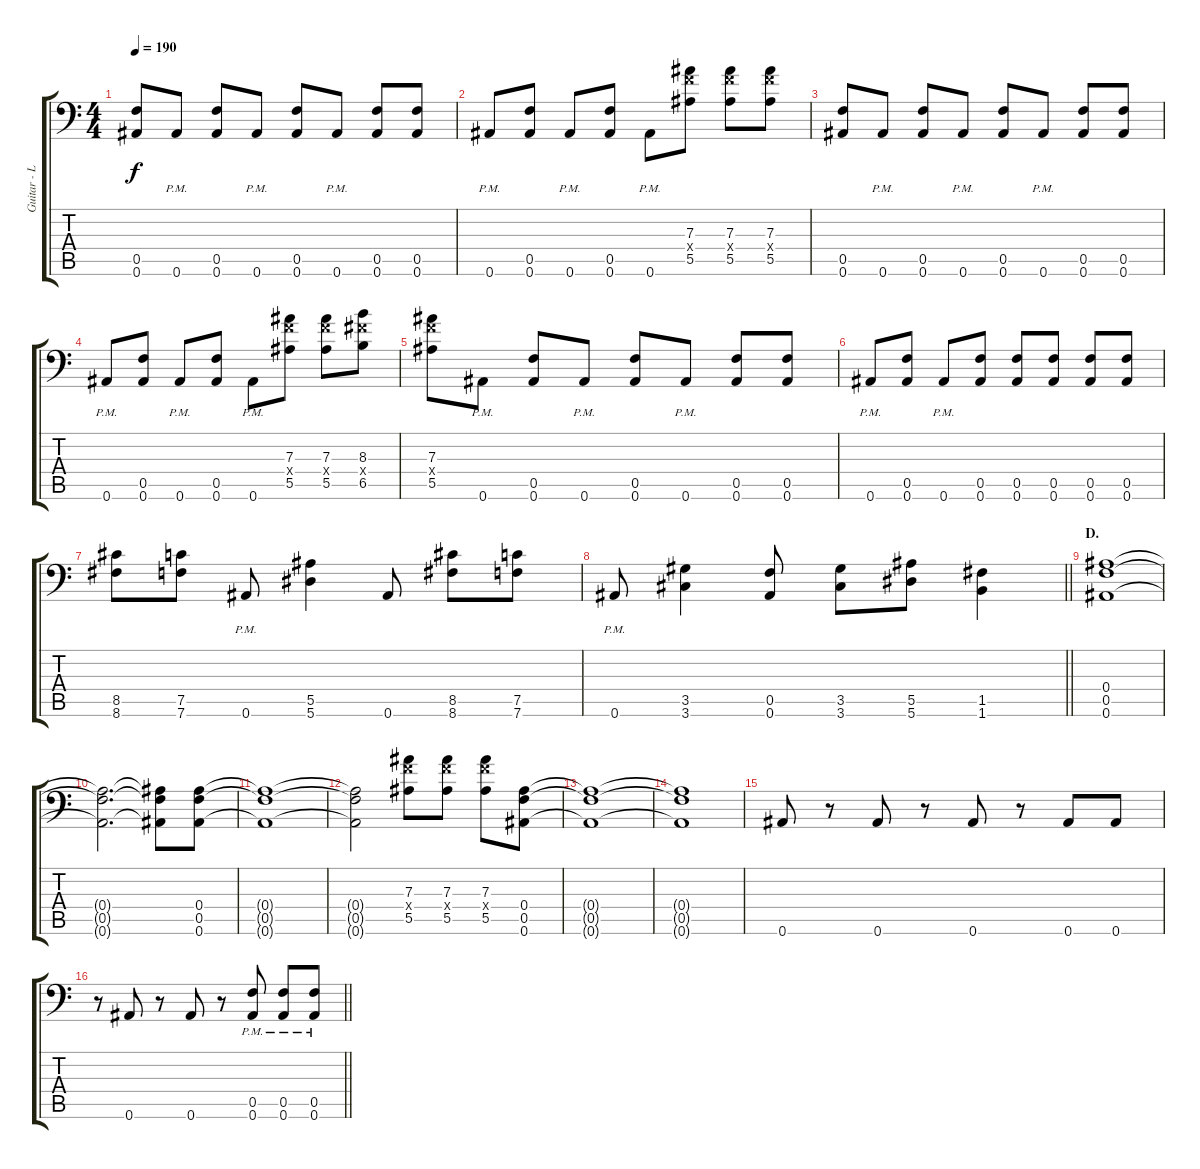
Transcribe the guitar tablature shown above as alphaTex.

\track ("Guitar - Left" "Guitar - L") {instrument distortionguitar}
\staff {score tabs}
\tuning (C4 G3 Eb3 Bb2 F2 Bb1) {hide}
\ts (4 4)
\tempo 190
\clef f4
\ks c
(0.5 0.6).8{dy f} 0.6{pm}.8 (0.5 0.6).8 0.6{pm}.8 (0.5 0.6).8 0.6{pm}.8 (0.5 0.6).8 (0.5 0.6).8 |
0.6{pm}.8 (0.5 0.6).8 0.6{pm}.8 (0.5 0.6).8 0.6{pm}.8 (7.3 7.4{x} 5.5).8 (7.3 7.4{x} 5.5).8 (7.3 7.4{x} 5.5).8 |
(0.5 0.6).8 0.6{pm}.8 (0.5 0.6).8 0.6{pm}.8 (0.5 0.6).8 0.6{pm}.8 (0.5 0.6).8 (0.5 0.6).8 |
0.6{pm}.8 (0.5 0.6).8 0.6{pm}.8 (0.5 0.6).8 0.6{pm}.8 (7.3 7.4{x} 5.5).8 (7.3 7.4{x} 5.5).8 (8.3 8.4{x} 6.5).8 |
(7.3 7.4{x} 5.5).8 0.6{pm}.8 (0.5 0.6).8 0.6{pm}.8 (0.5 0.6).8 0.6{pm}.8 (0.5 0.6).8 (0.5 0.6).8 |
0.6{pm}.8 (0.5 0.6).8 0.6{pm}.8 (0.5 0.6).8 (0.5 0.6).8 (0.5 0.6).8 (0.5 0.6).8 (0.5 0.6).8 |
(8.5 8.6).8 (7.5 7.6).8 0.6{pm}.8 (5.5 5.6).4 0.6.8 (8.5 8.6).8 (7.5 7.6).8 |
\barLineRight lightlight
0.6{pm}.8 (3.5 3.6).4 (0.5 0.6).8 (3.5 3.6).8 (5.5 5.6).8 (1.5 1.6).4 |
\section ("" "D.")
(0.4 0.5 0.6).1 |
(0.4{t} 0.5{t} 0.6{t}).2{d} (0.4{t} 0.5{t} 0.6{t}).8 (0.4 0.5 0.6).8 |
(0.4{t} 0.5{t} 0.6{t}).1 |
(0.4{t} 0.5{t} 0.6{t}).2 (7.3 7.4{x} 5.5).8 (7.3 7.4{x} 5.5).8 (7.3 7.4{x} 5.5).8 (0.4 0.5 0.6).8 |
(0.4{t} 0.5{t} 0.6{t}).1 |
(0.4{t} 0.5{t} 0.6{t}).1 |
0.6.8 r.8 0.6.8 r.8 0.6.8 r.8 0.6.8 0.6.8 |
\barLineRight lightlight
r.8 0.6.8 r.8 0.6.8 r.8 (0.5{pm} 0.6{pm}).8 (0.5{pm} 0.6{pm}).8 (0.5{pm} 0.6{pm}).8
